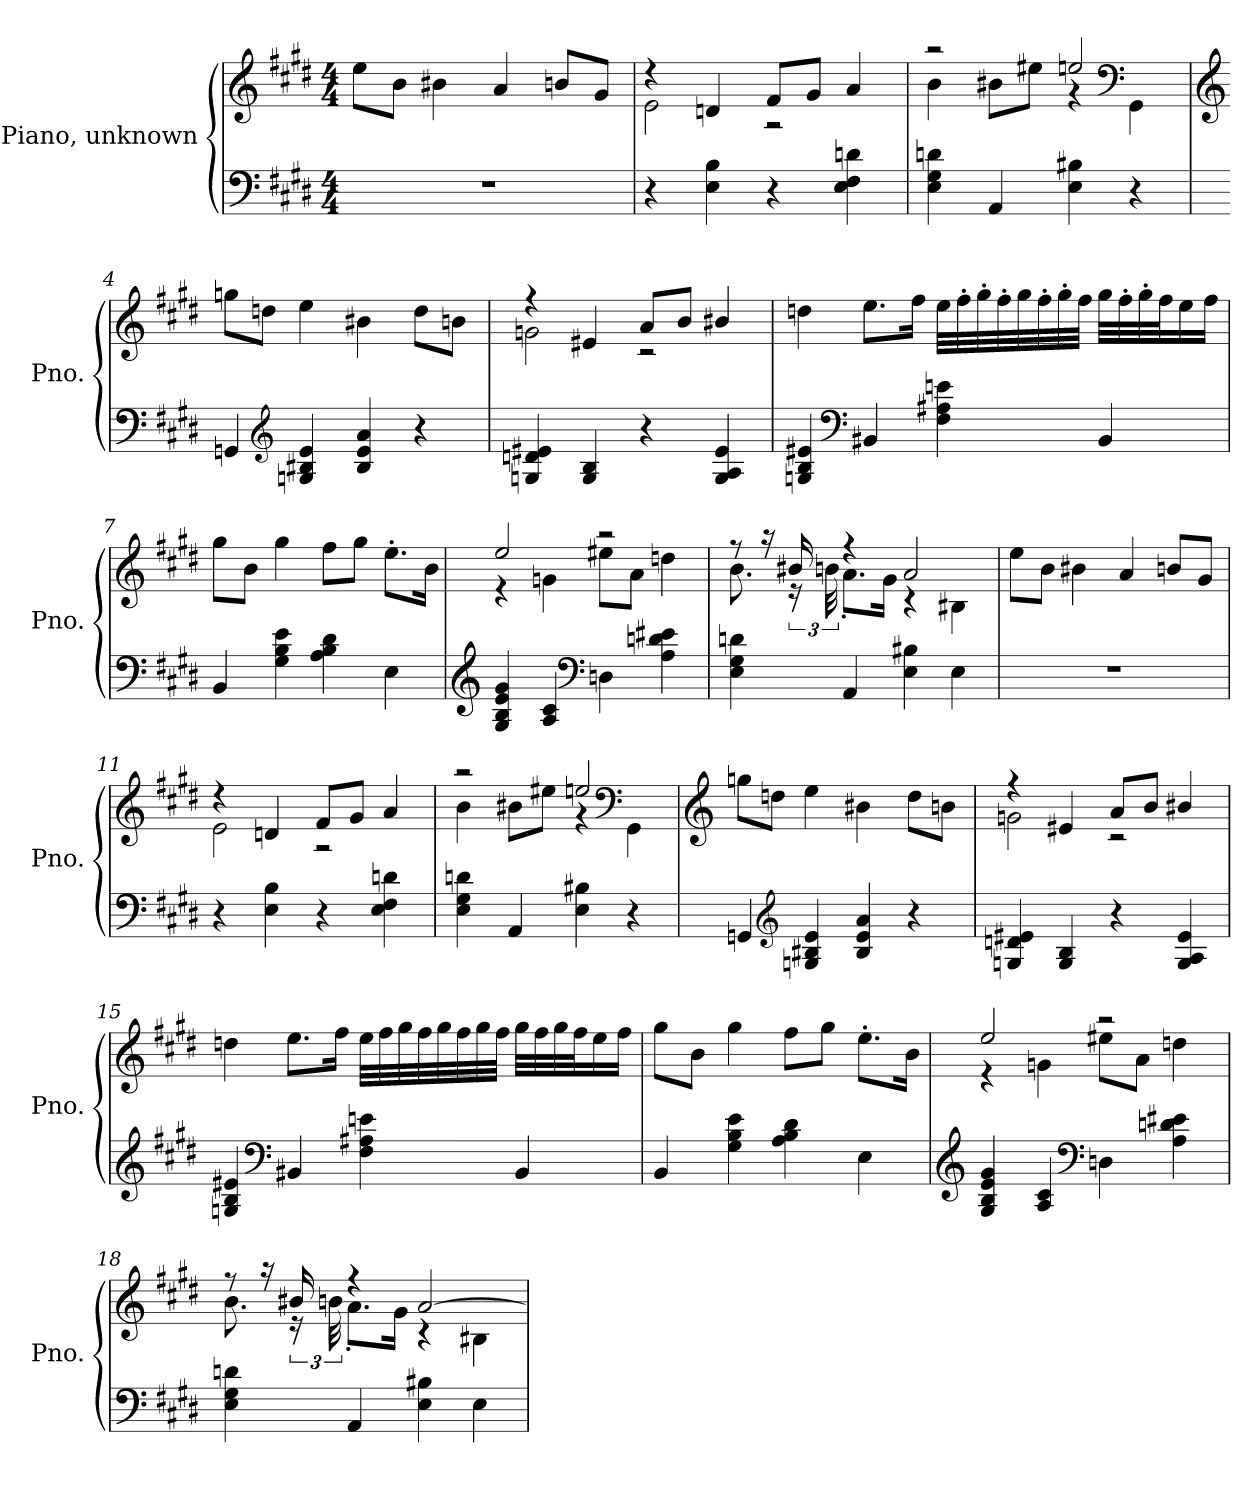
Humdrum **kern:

**kern	**kern
*part1	*part1
*staff2	*staff1
*I"Piano, unknown	*
*I'Pno.	*
*clefF4	*clefG2
*k[f#c#g#d#]	*k[f#c#g#d#]
*M4/4	*M4/4
*MM120	*MM120
=1	=1
1r	8ee\L
.	8b\J
.	4b#X\
.	4a/
.	8bn/L
.	8g#/J
=2	=2
*	*^
4r	4r	2e\
4E\ 4B\	4dn/	.
4r	8f#/L	2r
.	8g#/J	.
4E\ 4F#\ 4dn\	4a/	.
=3	=3	=3
4E\ 4G#\ 4dn\	2r	4b\
4AA/	.	8b#X\L
.	.	8ee#X\J
4E\ 4B#X\	2een/	4r
*	*clefF4	*
4r	.	4GG#\
*	*v	*v
=4	=4
*	*clefG2
4GGn/	8ggn\L
.	8ddn\J
*clefG2	*
4Gn/ 4B#X/ 4e/	4ee\
4B#/ 4e/ 4a/	4b#X\
4r	8dd\L
.	8bn\J
!!LO:LB:g=z
=5	=5
*	*^
4Gn/ 4dn/ 4e#X/	4r	2gn\
4G/ 4B/	4e#X/	.
4r	8a/L	2r
.	8b/J	.
4G/ 4A/ 4e#/	4b#X/	.
*	*v	*v
=6	=6
4Gn/ 4B/ 4e#X/	4ddn\
*clefF4	*
4BB#X/	8.ee\L
.	16ff#\Jk
4F#\ 4A#X\ 4en\	32ee\LLL
.	32ff#'\
.	32gg#'\
.	32ff#'\
.	32gg#\
.	32ff#'\
.	32gg#'\
.	32ff#\JJJ
4BB#/	32gg#\LLL
.	32ff#'\
.	32gg#'\
.	32ff#\J
.	16ee\
.	16ff#\JJ
=7	=7
4BB/	8gg#\L
.	8b\J
4G#\ 4B\ 4e\	4gg#\
4A\ 4B\ 4d#\	8ff#\L
.	8gg#\J
4E\	8.ee'\L
.	16b\Jk
!!LO:LB:g=z
=8	=8
*clefG2	*
*	*^
4G#/ 4B/ 4e/ 4g#/	2ee/	4r
4A/ 4c#/	.	4gn\
*clefF4	*	*
4Dn\	2r	8ee#X\L
.	.	8a\J
4A\ 4dn\ 4e#X\	.	4ddn\
=9	=9	=9
4E\ 4G#\ 4dn\	8r	8.b\
.	16r	.
.	16b#X/	24r
.	.	48bn\
4AA/	4r	8.a'\L
.	.	16g#\Jk
4E\ 4B#X\	2a/	4r
4E\	.	4B#X\
*	*v	*v
=10	=10
1r	8ee\L
.	8b\J
.	4b#X\
.	4a/
.	8bn/L
.	8g#/J
=11	=11
*	*^
4r	4r	2e\
4E\ 4B\	4dn/	.
4r	8f#/L	2r
.	8g#/J	.
4E\ 4F#\ 4dn\	4a/	.
!!LO:LB:g=z	!!
=12	=12	=12
4E\ 4G#\ 4dn\	2r	4b\
4AA/	.	8b#X\L
.	.	8ee#X\J
4E\ 4B#X\	2een/	4r
*	*clefF4	*
4r	.	4GG#\
*	*v	*v
=13	=13
*	*clefG2
4GGn/	8ggn\L
.	8ddn\J
*clefG2	*
4Gn/ 4B#X/ 4e/	4ee\
4B#/ 4e/ 4a/	4b#X\
4r	8dd\L
.	8bn\J
=14	=14
*	*^
4Gn/ 4dn/ 4e#X/	4r	2gn\
4G/ 4B/	4e#X/	.
4r	8a/L	2r
.	8b/J	.
4G/ 4A/ 4e#/	4b#X/	.
*	*v	*v
!!LO:LB:g=z
=15	=15
4Gn/ 4B/ 4e#X/	4ddn\
*clefF4	*
4BB#X/	8.ee\L
.	16ff#\Jk
4F#\ 4A#X\ 4en\	32ee\LLL
.	32ff#\
.	32gg#\
.	32ff#\
.	32gg#\
.	32ff#\
.	32gg#\
.	32ff#\JJJ
4BB#/	32gg#\LLL
.	32ff#\
.	32gg#\
.	32ff#\J
.	16ee\
.	16ff#\JJ
=16	=16
4BB/	8gg#\L
.	8b\J
4G#\ 4B\ 4e\	4gg#\
4A\ 4B\ 4d#\	8ff#\L
.	8gg#\J
4E\	8.ee'\L
.	16b\Jk
=17	=17
*clefG2	*
*	*^
4G#/ 4B/ 4e/ 4g#/	2ee/	4r
4A/ 4c#/	.	4gn\
*clefF4	*	*
4Dn\	2r	8ee#X\L
.	.	8a\J
4A\ 4dn\ 4e#X\	.	4ddn\
!!LO:LB:g=z	!!
=18	=18	=18
4E\ 4G#\ 4dn\	8r	8.b\
.	16r	.
.	16b#X/	24r
.	.	48bn\
4AA/	4r	8.a'\L
.	.	16g#\Jk
4E\ 4B#X\	[2a/	4r
4E\	.	4B#X\
*	*v	*v
=	=
*-	*-
